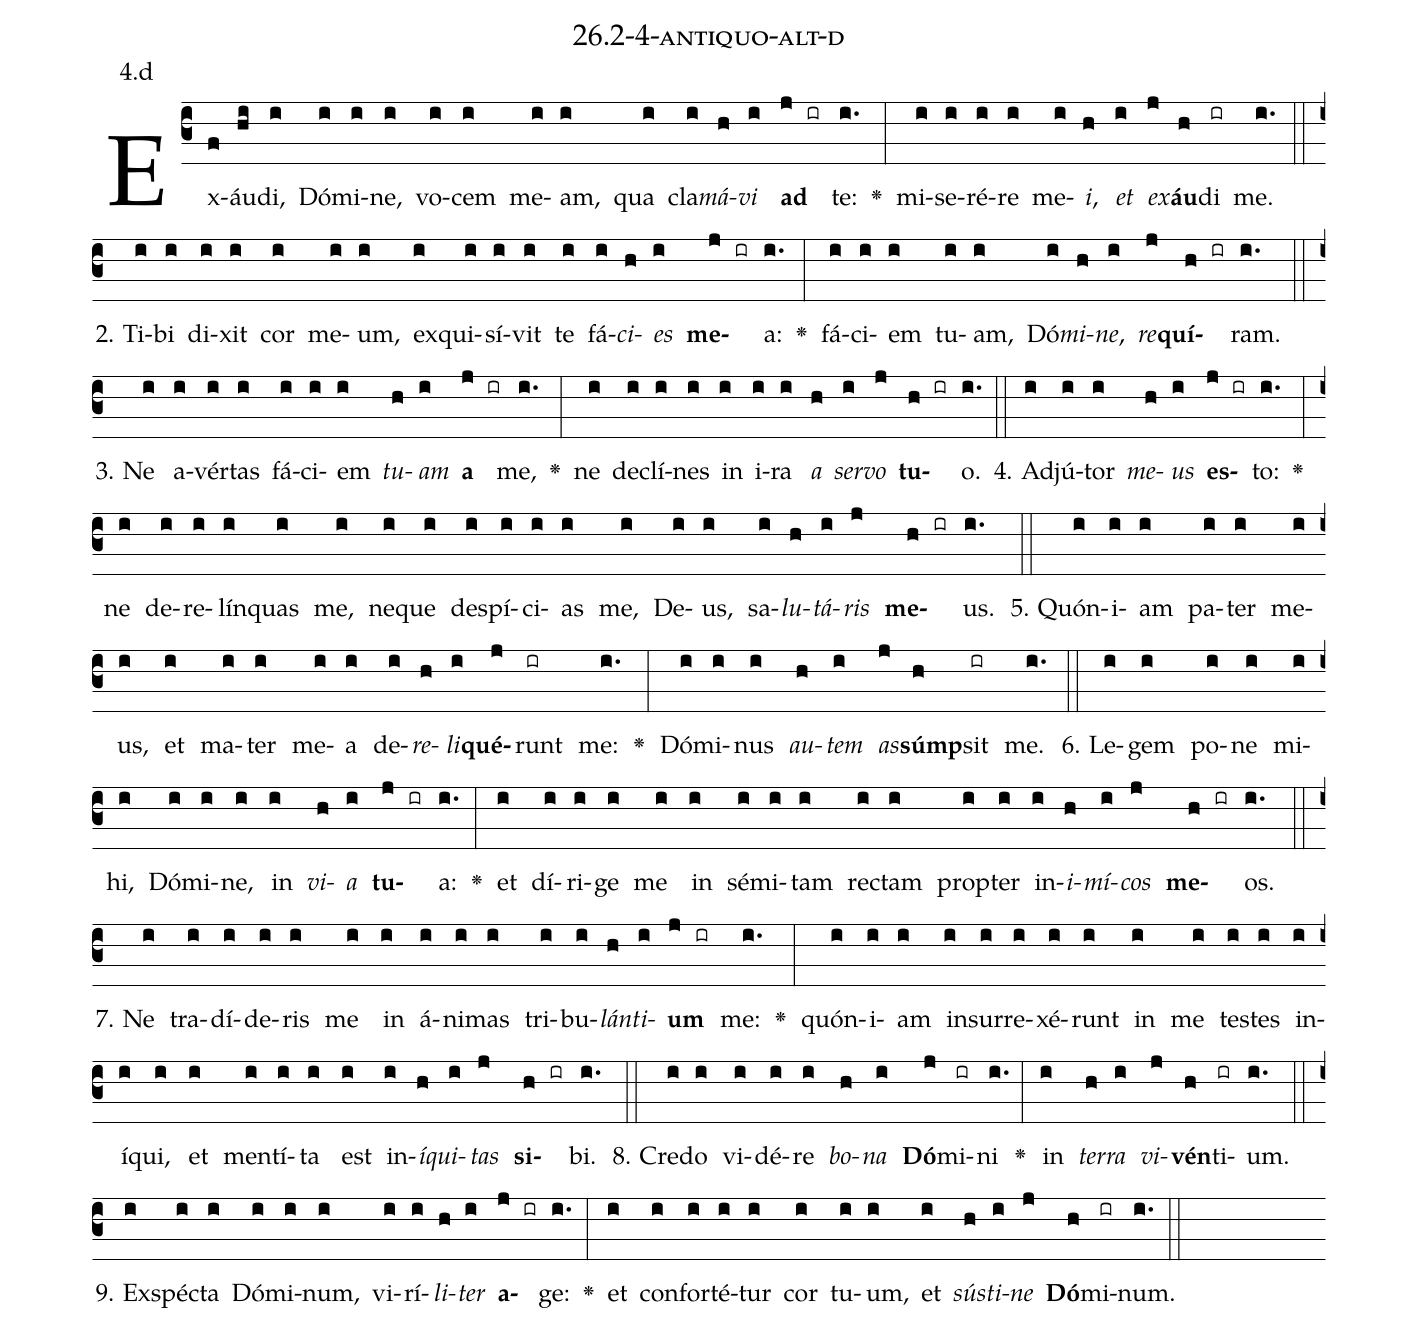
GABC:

name: 26.2-4-antiquo-alt-d;
annotation: 4.d;
%%
(c3)Ex(f)áu(hi)di,(i) Dó(i)mi(i)ne,(i) vo(i)cem(i) me(i)am,(i) qua(i) cla(i)<i>má</i>(h)<i>vi</i>(i) <b>ad</b>(j ir) te:(i.) <v>\greheightstar</v>(:) mi(i)se(i)ré(i)re(i) me(i)<i>i</i>,(h) <i>et</i>(i) <i>ex</i>(j)<b>áu</b>(h)di(ir) me.(i.) (::)
2. Ti(i)bi(i) di(i)xit(i) cor(i) me(i)um,(i) ex(i)qui(i)sí(i)vit(i) te(i) fá(i)<i>ci</i>(h)<i>es</i>(i) <b>me</b>(j ir)a:(i.) <v>\greheightstar</v>(:) fá(i)ci(i)em(i) tu(i)am,(i) Dó(i)<i>mi</i>(h)<i>ne</i>,(i) <i>re</i>(j)<b>quí</b>(h ir)ram.(i.) (::)
3. Ne(i) a(i)vér(i)tas(i) fá(i)ci(i)em(i) <i>tu</i>(h)<i>am</i>(i) <b>a</b>(j ir) me,(i.) <v>\greheightstar</v>(:) ne(i) de(i)clí(i)nes(i) in(i) i(i)ra(i) <i>a</i>(h) <i>ser</i>(i)<i>vo</i>(j) <b>tu</b>(h ir)o.(i.) (::)
4. Ad(i)jú(i)tor(i) <i>me</i>(h)<i>us</i>(i) <b>es</b>(j ir)to:(i.) <v>\greheightstar</v>(:) ne(i) de(i)re(i)lín(i)quas(i) me,(i) ne(i)que(i) de(i)spí(i)ci(i)as(i) me,(i) De(i)us,(i) sa(i)<i>lu</i>(h)<i>tá</i>(i)<i>ris</i>(j) <b>me</b>(h ir)us.(i.) (::)
5. Quón(i)i(i)am(i) pa(i)ter(i) me(i)us,(i) et(i) ma(i)ter(i) me(i)a(i) de(i)<i>re</i>(h)<i>li</i>(i)<b>qué</b>(j)runt(ir) me:(i.) <v>\greheightstar</v>(:) Dó(i)mi(i)nus(i) <i>au</i>(h)<i>tem</i>(i) <i>as</i>(j)<b>súmp</b>(h)sit(ir) me.(i.) (::)
6. Le(i)gem(i) po(i)ne(i) mi(i)hi,(i) Dó(i)mi(i)ne,(i) in(i) <i>vi</i>(h)<i>a</i>(i) <b>tu</b>(j ir)a:(i.) <v>\greheightstar</v>(:) et(i) dí(i)ri(i)ge(i) me(i) in(i) sé(i)mi(i)tam(i) rec(i)tam(i) prop(i)ter(i) in(i)<i>i</i>(h)<i>mí</i>(i)<i>cos</i>(j) <b>me</b>(h ir)os.(i.) (::)
7. Ne(i) tra(i)dí(i)de(i)ris(i) me(i) in(i) á(i)ni(i)mas(i) tri(i)bu(i)<i>lán</i>(h)<i>ti</i>(i)<b>um</b>(j ir) me:(i.) <v>\greheightstar</v>(:) quón(i)i(i)am(i) in(i)sur(i)re(i)xé(i)runt(i) in(i) me(i) tes(i)tes(i) in(i)í(i)qui,(i) et(i) men(i)tí(i)ta(i) est(i) in(i)<i>í</i>(h)<i>qui</i>(i)<i>tas</i>(j) <b>si</b>(h ir)bi.(i.) (::)
8. Cre(i)do(i) vi(i)dé(i)re(i) <i>bo</i>(h)<i>na</i>(i) <b>Dó</b>(j)mi(ir)ni(i.) <v>\greheightstar</v>(:) in(i) <i>ter</i>(h)<i>ra</i>(i) <i>vi</i>(j)<b>vén</b>(h)ti(ir)um.(i.) (::)
9. Ex(i)spéc(i)ta(i) Dó(i)mi(i)num,(i) vi(i)rí(i)<i>li</i>(h)<i>ter</i>(i) <b>a</b>(j ir)ge:(i.) <v>\greheightstar</v>(:) et(i) con(i)for(i)té(i)tur(i) cor(i) tu(i)um,(i) et(i) <i>sús</i>(h)<i>ti</i>(i)<i>ne</i>(j) <b>Dó</b>(h)mi(ir)num.(i.) (::)
